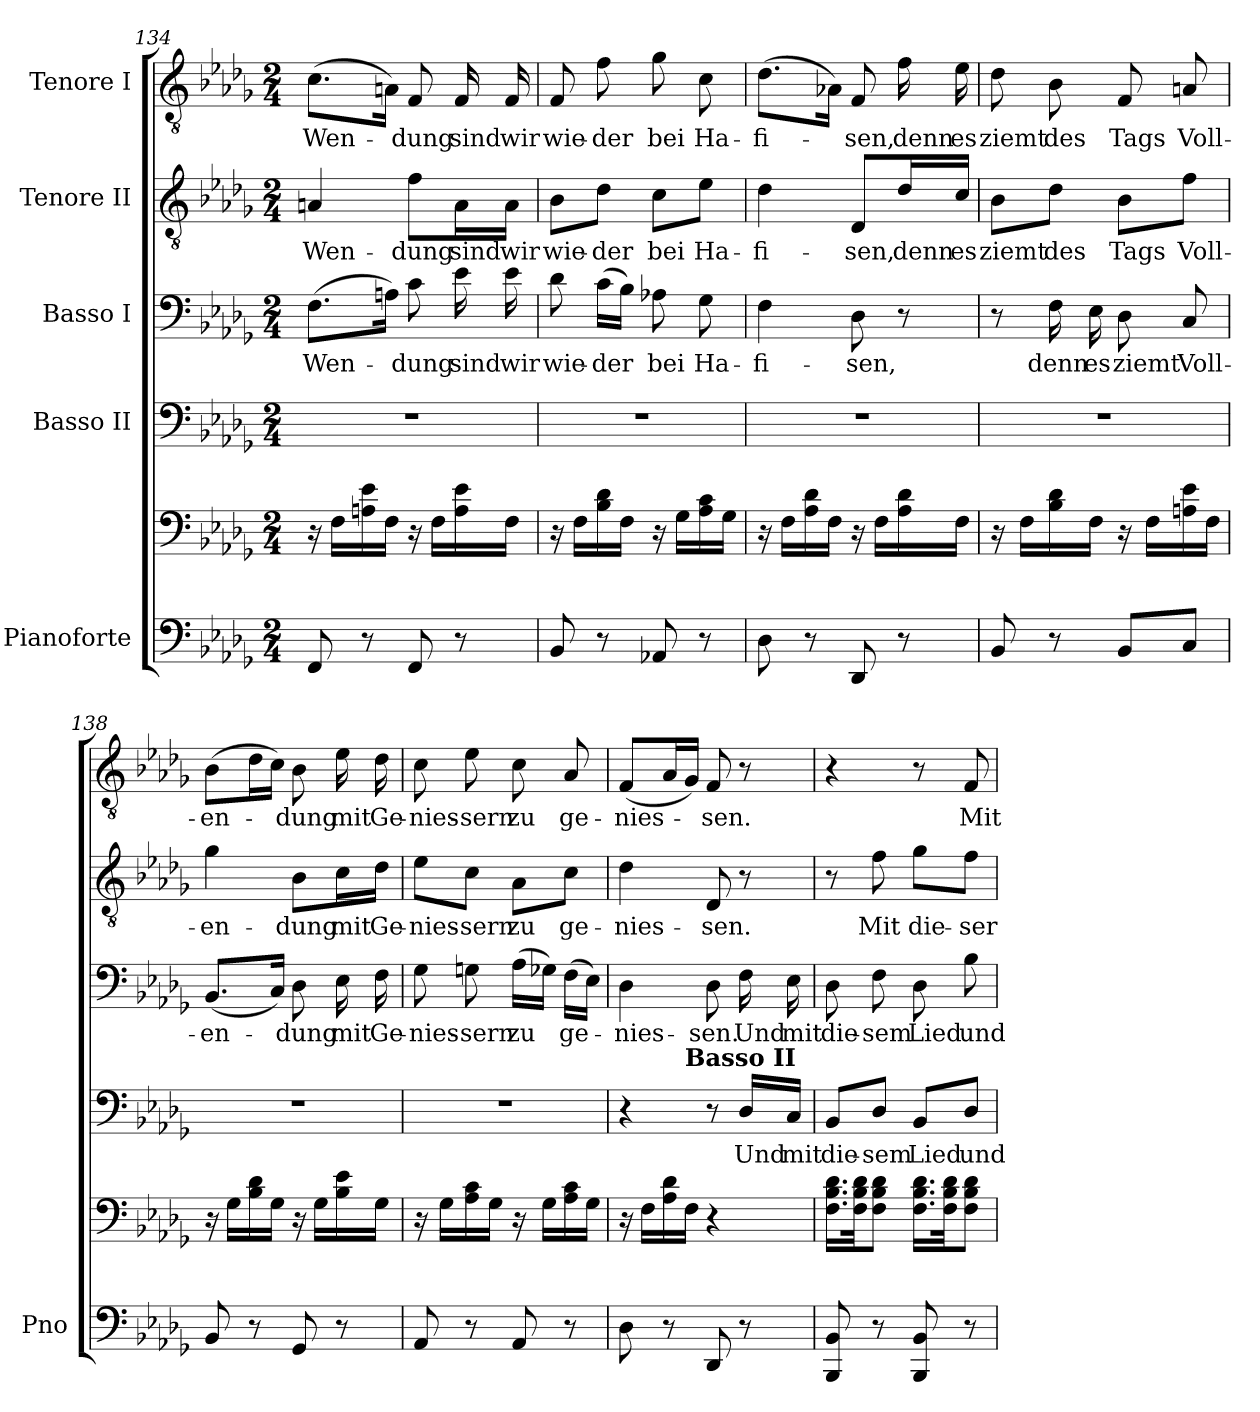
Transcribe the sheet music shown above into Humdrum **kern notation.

**kern	**kern	**kern	**text	**kern	**text	**kern	**text	**kern	**text
*part5	*part5	*part4	*part4	*part3	*part3	*part2	*part2	*part1	*part1
*staff6	*staff5	*staff4	*staff4	*staff3	*staff3	*staff2	*staff2	*staff1	*staff1
*I"Pianoforte	*	*I"Basso II	*	*I"Basso I	*	*I"Tenore II	*	*I"Tenore I	*
*I'Pno	*	*	*	*	*	*	*	*	*
*clefF4	*clefF4	*clefF4	*	*clefF4	*	*clefGv2	*	*clefGv2	*
*k[b-e-a-d-g-]	*k[b-e-a-d-g-]	*k[b-e-a-d-g-]	*	*k[b-e-a-d-g-]	*	*k[b-e-a-d-g-]	*	*k[b-e-a-d-g-]	*
*M2/4	*M2/4	*M2/4	*	*M2/4	*	*M2/4	*	*M2/4	*
=134	=134	=134	=134	=134	=134	=134	=134	=134	=134
!	!	!	!	!	!LO:LY:b	!	!LO:LY:b	!	!LO:LY:b
8FF/	16r	2r	.	(8.F\L	Wen-	4An/	Wen-	(8.c\L	Wen-
.	16F\LL	.	.	.	.	.	.	.	.
8r	16An\ 16e-\	.	.	.	.	.	.	.	.
.	16F\JJ	.	.	16An\Jk)	.	.	.	16An\Jk)	.
!	!	!	!	!	!LO:LY:b	!	!LO:LY:b	!	!LO:LY:b
8FF/	16r	.	.	8c\	-dung	8f\L	-dung	8F/	-dung
.	16F\LL	.	.	.	.	.	.	.	.
!	!	!	!	!	!LO:LY:b	!	!LO:LY:b	!	!LO:LY:b
8r	16A\ 16e-\	.	.	16e-\	sind	16A\L	sind	16F/	sind
!	!	!	!	!	!LO:LY:b	!	!LO:LY:b	!	!LO:LY:b
.	16F\JJ	.	.	16e-\	wir	16A\JJ	wir	16F/	wir
=135	=135	=135	=135	=135	=135	=135	=135	=135	=135
!	!	!	!	!	!LO:LY:b	!	!LO:LY:b	!	!LO:LY:b
8BB-/	16r	2r	.	8d-\	wie-	8B-\L	wie-	8F/	wie-
.	16F\LL	.	.	.	.	.	.	.	.
!	!	!	!	!	!LO:LY:b	!	!LO:LY:b	!	!LO:LY:b
8r	16B-\ 16d-\	.	.	(16c\LL	-der	8d-\J	-der	8f\	-der
.	16F\JJ	.	.	16B-\JJ)	.	.	.	.	.
!	!	!	!	!	!LO:LY:b	!	!LO:LY:b	!	!LO:LY:b
8AA-X/	16r	.	.	8A-X\	bei	8c\L	bei	8g-\	bei
.	16G-\LL	.	.	.	.	.	.	.	.
!	!	!	!	!	!LO:LY:b	!	!LO:LY:b	!	!LO:LY:b
8r	16A-\ 16c\	.	.	8G-\	Ha-	8e-\J	Ha-	8c\	Ha-
.	16G-\JJ	.	.	.	.	.	.	.	.
=136	=136	=136	=136	=136	=136	=136	=136	=136	=136
!	!	!	!	!	!LO:LY:b	!	!LO:LY:b	!	!LO:LY:b
8D-\	16r	2r	.	4F\	-fi-	4d-\	-fi-	(8.d-\L	-fi-
.	16F\LL	.	.	.	.	.	.	.	.
8r	16A-\ 16d-\	.	.	.	.	.	.	.	.
.	16F\JJ	.	.	.	.	.	.	16A-X\Jk)	.
!	!	!	!	!	!LO:LY:b	!	!LO:LY:b	!	!LO:LY:b
8DD-/	16r	.	.	8D-\	-sen,	8D-/L	-sen,	8F/	-sen,
.	16F\LL	.	.	.	.	.	.	.	.
!	!	!	!	!	!	!	!LO:LY:b	!	!LO:LY:b
8r	16A-\ 16d-\	.	.	8r	.	16d-/L	denn	16f\	denn
!	!	!	!	!	!	!	!LO:LY:b	!	!LO:LY:b
.	16F\JJ	.	.	.	.	16c/JJ	es	16e-\	es
=137	=137	=137	=137	=137	=137	=137	=137	=137	=137
!	!	!	!	!	!	!	!LO:LY:b	!	!LO:LY:b
8BB-/	16r	2r	.	8r	.	8B-\L	ziemt	8d-\	ziemt
.	16F\LL	.	.	.	.	.	.	.	.
!	!	!	!	!	!LO:LY:b	!	!LO:LY:b	!	!LO:LY:b
8r	16B-\ 16d-\	.	.	16F\	denn	8d-\J	des	8B-\	des
!	!	!	!	!	!LO:LY:b	!	!	!	!
.	16F\JJ	.	.	16E-\	es	.	.	.	.
!	!	!	!	!	!LO:LY:b	!	!LO:LY:b	!	!LO:LY:b
8BB-/L	16r	.	.	8D-\	ziemt	8B-\L	Tags	8F/	Tags
.	16F\LL	.	.	.	.	.	.	.	.
!	!	!	!	!	!LO:LY:b	!	!LO:LY:b	!	!LO:LY:b
8C/J	16An\ 16e-\	.	.	8C/	Voll-	8f\J	Voll-	8An/	Voll-
.	16F\JJ	.	.	.	.	.	.	.	.
!!LO:LB:g=z
=138	=138	=138	=138	=138	=138	=138	=138	=138	=138
!	!	!	!	!	!LO:LY:b	!	!LO:LY:b	!	!LO:LY:b
8BB-/	16r	2r	.	(8.BB-/L	-en-	4g-\	-en-	(8B-\L	-en-
.	16G-\LL	.	.	.	.	.	.	.	.
8r	16B-\ 16d-\	.	.	.	.	.	.	16d-\L	.
.	16G-\JJ	.	.	16C/Jk)	.	.	.	16c\JJ)	.
!	!	!	!	!	!LO:LY:b	!	!LO:LY:b	!	!LO:LY:b
8GG-/	16r	.	.	8D-\	-dung	8B-\L	-dung	8B-\	-dung
.	16G-\LL	.	.	.	.	.	.	.	.
!	!	!	!	!	!LO:LY:b	!	!LO:LY:b	!	!LO:LY:b
8r	16B-\ 16e-\	.	.	16E-\	mit	16c\L	mit	16e-\	mit
!	!	!	!	!	!LO:LY:b	!	!LO:LY:b	!	!LO:LY:b
.	16G-\JJ	.	.	16F\	Ge-	16d-\JJ	Ge-	16d-\	Ge-
=139	=139	=139	=139	=139	=139	=139	=139	=139	=139
!	!	!	!	!	!LO:LY:b	!	!LO:LY:b	!	!LO:LY:b
8AA-/	16r	2r	.	8G-\	-nies-	8e-\L	-nies-	8c\	-nies-
.	16G-\LL	.	.	.	.	.	.	.	.
!	!	!	!	!	!LO:LY:b	!	!LO:LY:b	!	!LO:LY:b
8r	16A-\ 16c\	.	.	8Gn\	-sern	8c\J	-sern	8e-\	-sern
.	16G-\JJ	.	.	.	.	.	.	.	.
!	!	!	!	!	!LO:LY:b	!	!LO:LY:b	!	!LO:LY:b
8AA-/	16r	.	.	(16A-\LL	zu	8A-\L	zu	8c\	zu
.	16G-\LL	.	.	16G-X\JJ)	.	.	.	.	.
!	!	!	!	!	!LO:LY:b	!	!LO:LY:b	!	!LO:LY:b
8r	16A-\ 16c\	.	.	(16F\LL	ge-	8c\J	ge-	8A-/	ge-
.	16G-\JJ	.	.	16E-\JJ)	.	.	.	.	.
=140	=140	=140	=140	=140	=140	=140	=140	=140	=140
!	!	!	!	!	!LO:LY:b	!	!LO:LY:b	!	!LO:LY:b
*	*	*^	*	*	*	*	*	*	*
8D-\	16r	4r	8.ryy	.	4D-\	-nies-	4d-\	-nies-	(8F/L	-nies-
.	16F\LL	.	.	.	.	.	.	.	.	.
8r	16A-\ 16d-\	.	.	.	.	.	.	.	16A-/L	.
!	!	!	!LO:TX:a:B:t=Basso II	!	!	!	!	!	!	!
.	16F\JJ	.	4ryy	.	.	.	.	.	16G-/JJ)	.
!	!	!	!	!	!	!LO:LY:b	!	!LO:LY:b	!	!LO:LY:b
8DD-/	4r	8r	.	.	8D-\	-sen.	8D-/	-sen.	8F/	-sen.
!	!	!	!	!LO:LY:b	!	!LO:LY:b	!	!	!	!
8r	.	16D-/LL	.	Und	16F\	Und	8r	.	8r	.
!	!	!	!	!LO:LY:b	!	!LO:LY:b	!	!	!	!
.	.	16C/JJ	16ryy	mit	16E-\	mit	.	.	.	.
=141	=141	=141	=141	=141	=141	=141	=141	=141	=141	=141
!	!	!	!	!LO:LY:b	!	!LO:LY:b	!	!	!	!
*	*	*v	*v	*	*	*	*	*	*	*
8BBB-/ 8BB-/	16.F\ 16.B-\ 16.d-\LL	8BB-/L	die-	8D-\	die-	8r	.	4r	.
.	32F\ 32B-\ 32d-\JK	.	.	.	.	.	.	.	.
!	!	!	!LO:LY:b	!	!LO:LY:b	!	!LO:LY:b	!	!
8r	8F\ 8B-\ 8d-\J	8D-/J	-sem	8F\	-sem	8f\	Mit	.	.
!	!	!	!LO:LY:b	!	!LO:LY:b	!	!LO:LY:b	!	!
8BBB-/ 8BB-/	16.F\ 16.B-\ 16.d-\LL	8BB-/L	Lied	8D-\	Lied	8g-\L	die-	8r	.
.	32F\ 32B-\ 32d-\JK	.	.	.	.	.	.	.	.
!	!	!	!LO:LY:b	!	!LO:LY:b	!	!LO:LY:b	!	!LO:LY:b
8r	8F\ 8B-\ 8d-\J	8D-/J	und	8B-\	und	8f\J	-ser	8F/	Mit
=	=	=	=	=	=	=	=	=	=
*-	*-	*-	*-	*-	*-	*-	*-	*-	*-
